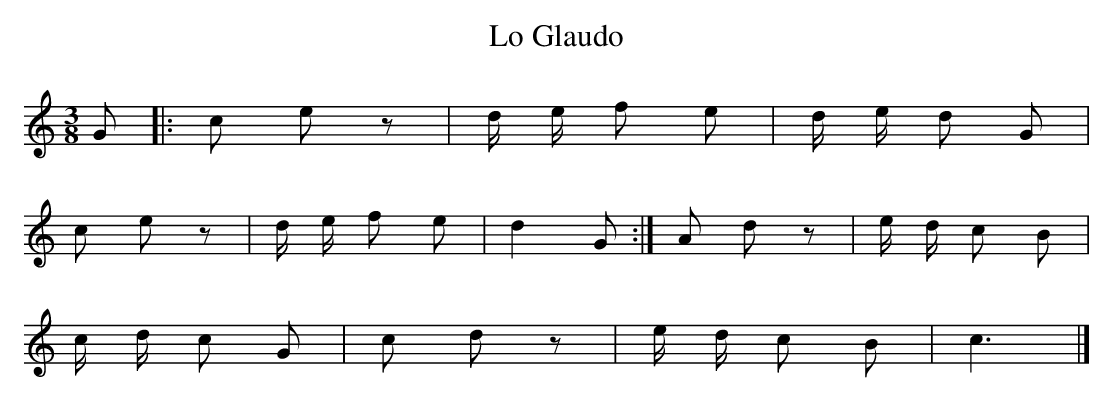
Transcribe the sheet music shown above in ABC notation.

X:1
T:Lo Glaudo
M:3/8
L:1/8
K:C
G |: c e z | d/ e/ f e | d/ e/ d G |
c e z | d/ e/ f e | d2 G :| A d z | e/ d/ c B |
c/ d/ c G | c d z | e/ d/ c B | c3 |]
